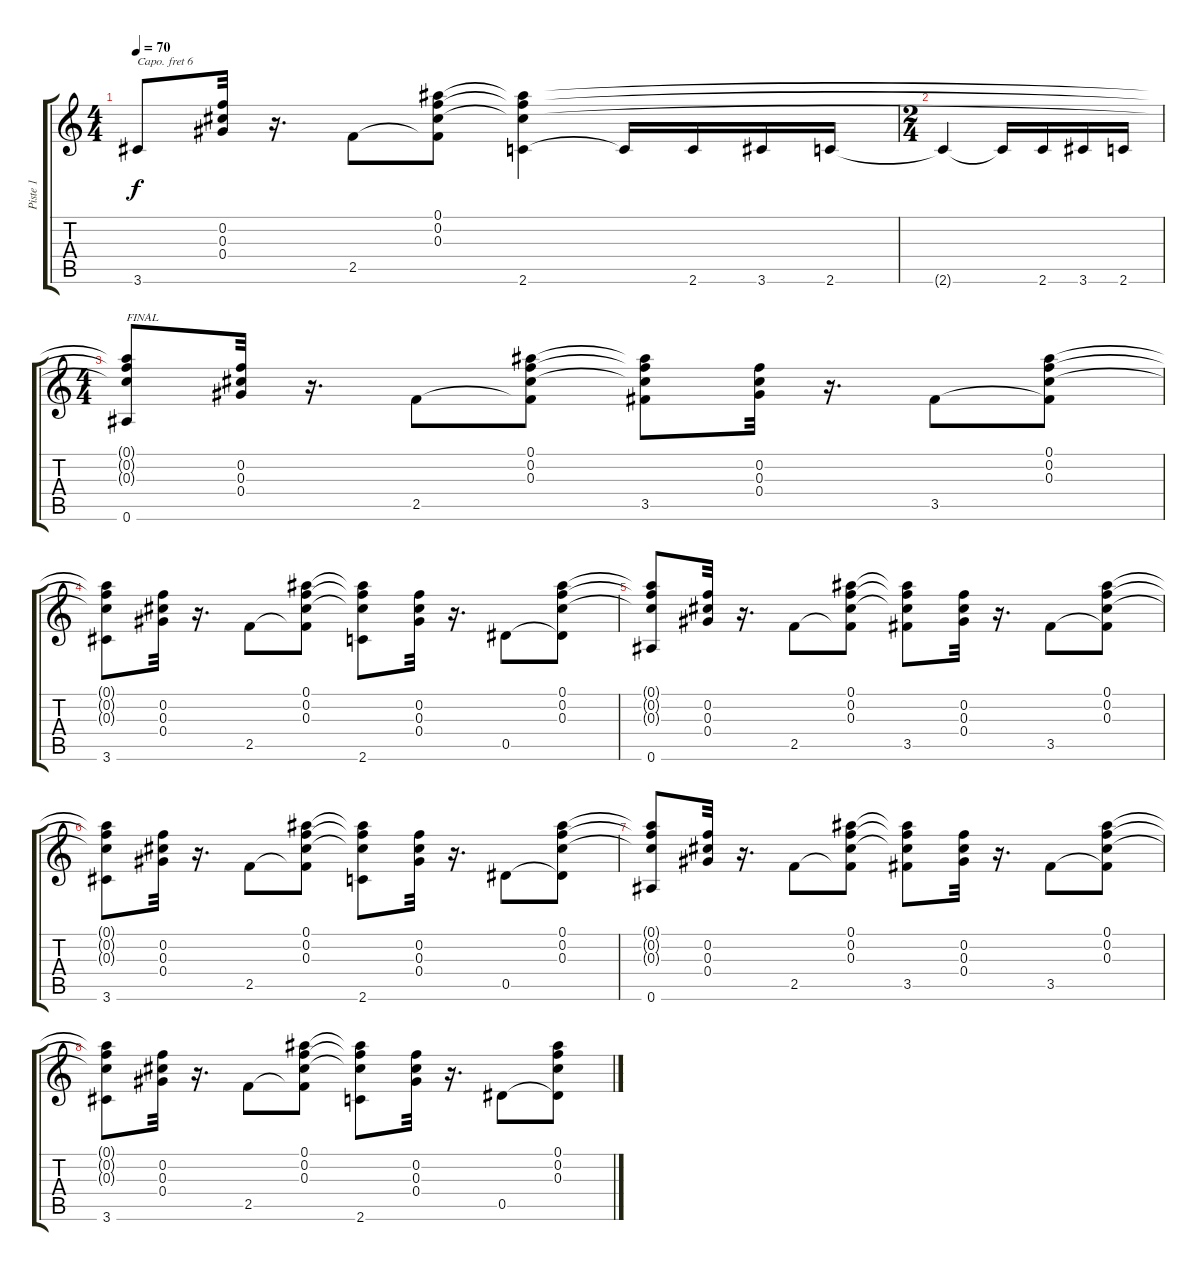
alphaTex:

\track ("Piste 1" "Piste 1") {instrument acousticguitarnylon}
\staff {score tabs}
\capo 6
\tuning (E4 B3 G3 D3 A2 E2) {hide}
\ts (4 4)
\tempo 70
\clef g2
\ks c
3.6.8{dy f} (0.2 0.3 0.4).32 r.16{d} 2.5.8 (0.1 0.2 0.3 2.5{t}).8 (0.1{t} 0.2{t} 0.3{t} 2.6).4 2.6{t}.16 2.6.16 3.6.16 2.6.16 |
\ts (2 4)
2.6{t}.4 2.6{t}.16 2.6.16 3.6.16 2.6.16 |
\ts (4 4)
(0.1{t} 0.2{t} 0.3{t} 0.6).8{txt "FINAL"} (0.2 0.3 0.4).32 r.16{d} 2.5.8 (0.1 0.2 0.3 2.5{t}).8 (0.1{t} 0.2{t} 0.3{t} 3.5).8 (0.2 0.3 0.4).32 r.16{d} 3.5.8 (0.1 0.2 0.3 3.5{t}).8 |
(0.1{t} 0.2{t} 0.3{t} 3.6).8 (0.2 0.3 0.4).32 r.16{d} 2.5.8 (0.1 0.2 0.3 2.5{t}).8 (0.1{t} 0.2{t} 0.3{t} 2.6).8 (0.2 0.3 0.4).32 r.16{d} 0.5.8 (0.1 0.2 0.3 0.5{t}).8 |
(0.1{t} 0.2{t} 0.3{t} 0.6).8 (0.2 0.3 0.4).32 r.16{d} 2.5.8 (0.1 0.2 0.3 2.5{t}).8 (0.1{t} 0.2{t} 0.3{t} 3.5).8 (0.2 0.3 0.4).32 r.16{d} 3.5.8 (0.1 0.2 0.3 3.5{t}).8 |
(0.1{t} 0.2{t} 0.3{t} 3.6).8 (0.2 0.3 0.4).32 r.16{d} 2.5.8 (0.1 0.2 0.3 2.5{t}).8 (0.1{t} 0.2{t} 0.3{t} 2.6).8 (0.2 0.3 0.4).32 r.16{d} 0.5.8 (0.1 0.2 0.3 0.5{t}).8 |
(0.1{t} 0.2{t} 0.3{t} 0.6).8 (0.2 0.3 0.4).32 r.16{d} 2.5.8 (0.1 0.2 0.3 2.5{t}).8 (0.1{t} 0.2{t} 0.3{t} 3.5).8 (0.2 0.3 0.4).32 r.16{d} 3.5.8 (0.1 0.2 0.3 3.5{t}).8 |
(0.1{t} 0.2{t} 0.3{t} 3.6).8 (0.2 0.3 0.4).32 r.16{d} 2.5.8 (0.1 0.2 0.3 2.5{t}).8 (0.1{t} 0.2{t} 0.3{t} 2.6).8 (0.2 0.3 0.4).32 r.16{d} 0.5.8 (0.1 0.2 0.3 0.5{t}).8
